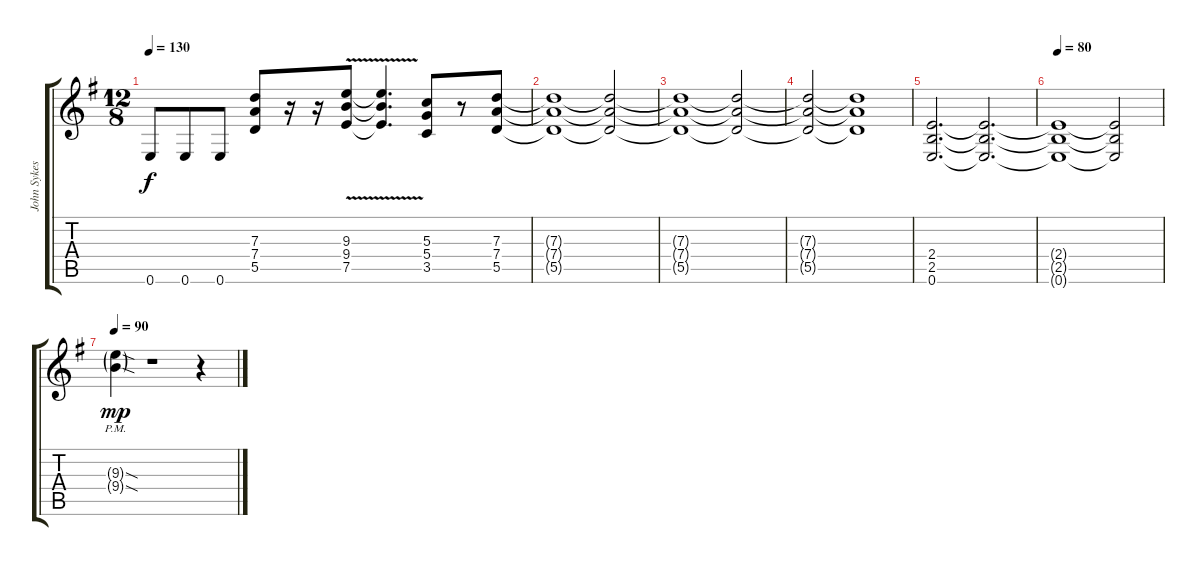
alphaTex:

\track ("John Sykes" "John Sykes") {instrument distortionguitar}
\staff {score tabs}
\tuning (E4 B3 G3 D3 A2 E2) {hide}
\ts (12 8)
\tempo 130
\clef g2
\ks g
0.6.8{dy f} 0.6.8 0.6.8 (7.3 7.4 5.5).8 r.16 r.16 (9.3{v} 9.4{v} 7.5).8 (9.3{t} 9.4{t} 7.5{t}).4{d} (5.3 5.4 3.5).8 r.8 (7.3 7.4 5.5).8 |
(7.3{t} 7.4{t} 5.5{t}).1 (7.3{t} 7.4{t} 5.5{t}).2 |
(7.3{t} 7.4{t} 5.5{t}).1 (7.3{t} 7.4{t} 5.5{t}).2 |
(7.3{t} 7.4{t} 5.5{t}).2 (7.3{t} 7.4{t} 5.5{t}).1 |
(2.4 2.5 0.6).2{d} (2.4{t} 2.5{t} 0.6{t}).2{d} |
\tempo 80
(2.4{t} 2.5{t} 0.6{t}).1 (2.4{t} 2.5{t} 0.6{t}).2 |
\tempo 90
(9.3{sod g pm} 9.4{sod g pm}).4{dy mp} r.1 r.4
